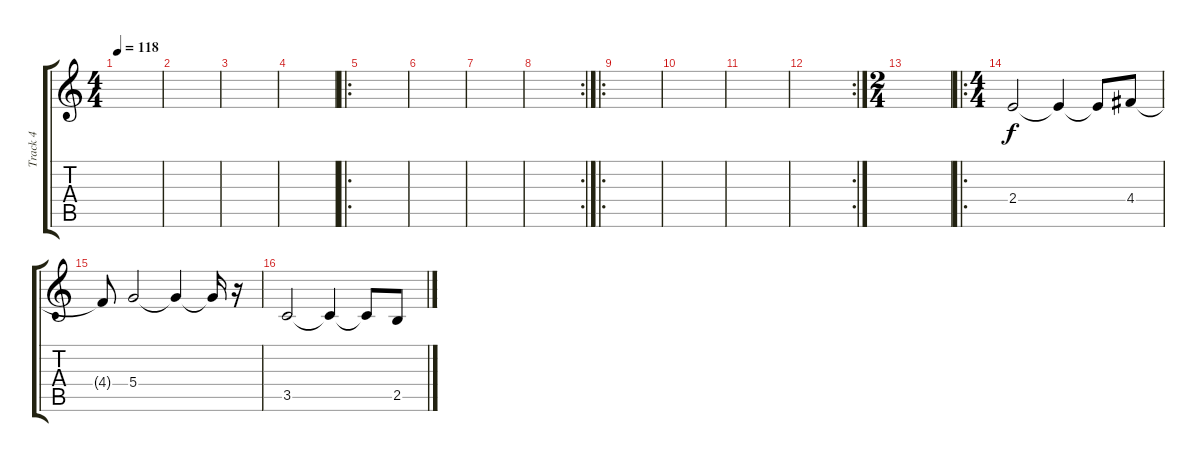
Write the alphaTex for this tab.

\track ("Track 4" "Track 4") {instrument distortionguitar}
\staff {score tabs}
\tuning (E4 B3 G3 D3 A2 E2) {hide}
\ts (4 4)
\tempo 118
\clef g2
\ks c
|
|
|
|
\ro
|
|
|
\rc 2
|
\ro
|
|
|
\rc 2
|
\ts (2 4)
|
\ro
\ts (4 4)
2.4.2 2.4{t}.4 2.4{t}.8 4.4.8 |
4.4{t}.8 5.4.2 5.4{t}.4 5.4{t}.16 r.16 |
3.5.2 3.5{t}.4 3.5{t}.8 2.5.8
